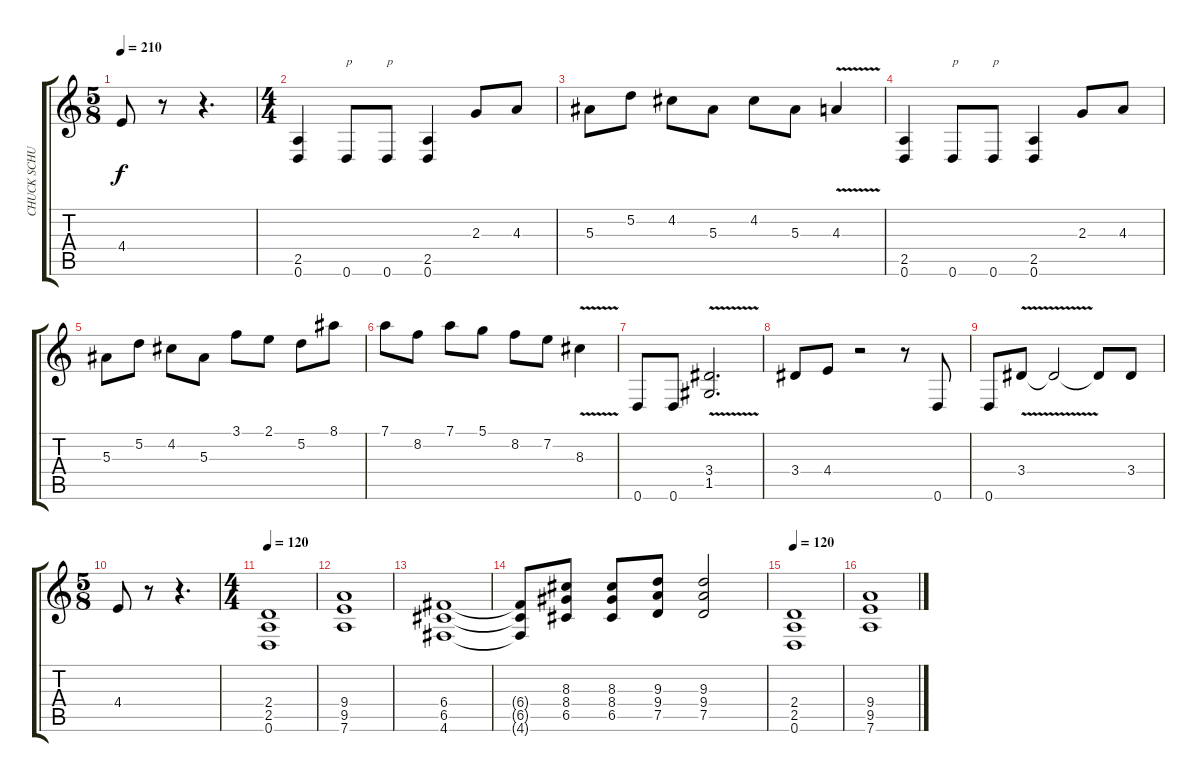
\track ("CHUCK SCHULDINER" "CHUCK SCHU") {instrument distortionguitar}
\staff {score tabs}
\tuning (D4 A3 F3 C3 G2 D2) {hide}
\ts (5 8)
\tempo 210
\clef g2
\ks c
4.4.8{dy f} r.8 r.4{d} |
\ts (4 4)
(2.5 0.6).4 0.6.8{txt "p"} 0.6.8{txt "p"} (2.5 0.6).4 2.3.8 4.3.8 |
5.3.8 5.2.8 4.2.8 5.3.8 4.2.8 5.3.8 4.3{v}.4 |
(2.5 0.6).4 0.6.8{txt "p"} 0.6.8{txt "p"} (2.5 0.6).4 2.3.8 4.3.8 |
5.3.8 5.2.8 4.2.8 5.3.8 3.1.8 2.1.8 5.2.8 8.1.8 |
7.1.8 8.2.8 7.1.8 5.1.8 8.2.8 7.2.8 8.3{v}.4 |
0.6.8 0.6.8 (3.4{v} 1.5{v}).2{d} |
3.4.8 4.4.8 r.2 r.8 0.6.8 |
0.6.8 3.4{v}.8 3.4{t}.2 3.4{t}.8 3.4.8 |
\ts (5 8)
4.4.8 r.8 r.4{d} |
\ts (4 4)
\tempo 120
(2.4 2.5 0.6).1 |
(9.4 9.5 7.6).1 |
(6.4 6.5 4.6).1 |
(6.4{t} 6.5{t} 4.6{t}).8 (8.3 8.4 6.5).8 (8.3 8.4 6.5).8 (9.3 9.4 7.5).8 (9.3 9.4 7.5).2 |
\tempo 120
(2.4 2.5 0.6).1 |
(9.4 9.5 7.6).1
